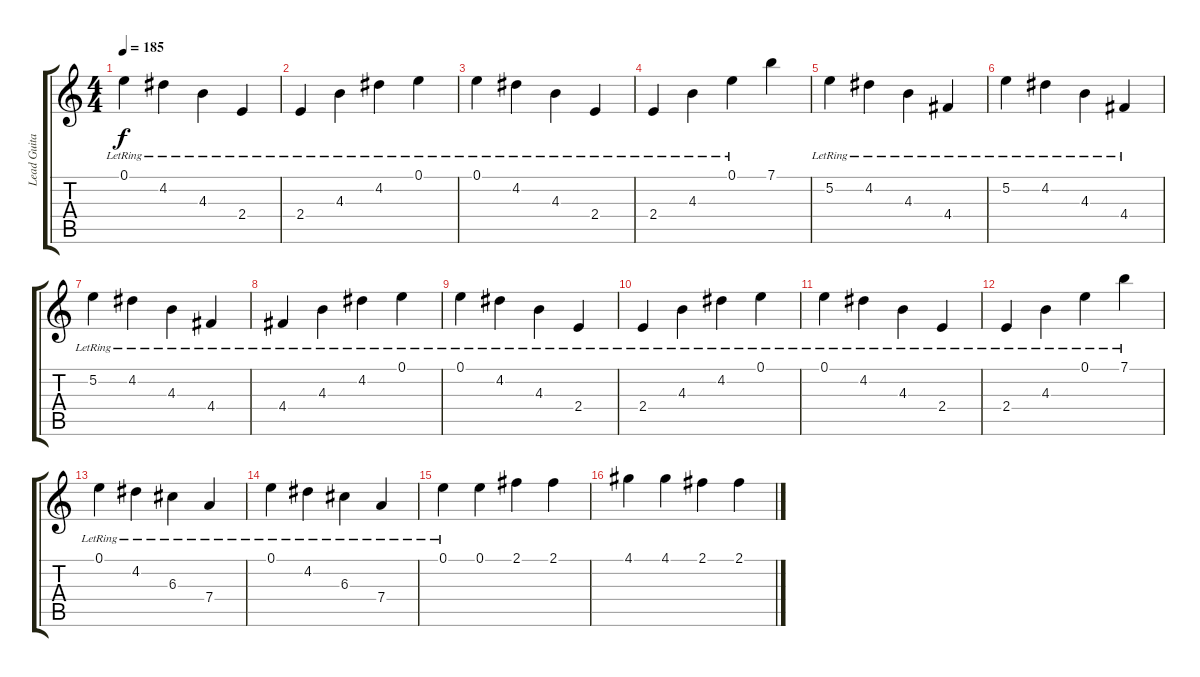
\track ("Lead Guitar" "Lead Guita") {instrument overdrivenguitar}
\staff {score tabs}
\tuning (E4 B3 G3 D3 A2 D2) {hide}
\ts (4 4)
\tempo 185
\clef g2
\ks c
0.1{lr}.4{dy f} 4.2{lr}.4 4.3{lr}.4 2.4{lr}.4 |
2.4{lr}.4 4.3{lr}.4 4.2{lr}.4 0.1{lr}.4 |
0.1{lr}.4 4.2{lr}.4 4.3{lr}.4 2.4{lr}.4 |
2.4{lr}.4 4.3{lr}.4 0.1{lr}.4 7.1.4 |
5.2{lr}.4 4.2{lr}.4 4.3{lr}.4 4.4{lr}.4 |
5.2{lr}.4 4.2{lr}.4 4.3{lr}.4 4.4{lr}.4 |
5.2{lr}.4 4.2{lr}.4 4.3{lr}.4 4.4{lr}.4 |
4.4{lr}.4 4.3{lr}.4 4.2{lr}.4 0.1{lr}.4 |
0.1{lr}.4 4.2{lr}.4 4.3{lr}.4 2.4{lr}.4 |
2.4{lr}.4 4.3{lr}.4 4.2{lr}.4 0.1{lr}.4 |
0.1{lr}.4 4.2{lr}.4 4.3{lr}.4 2.4{lr}.4 |
2.4{lr}.4 4.3{lr}.4 0.1{lr}.4 7.1{lr}.4 |
0.1{lr}.4 4.2{lr}.4 6.3{lr}.4 7.4{lr}.4 |
0.1{lr}.4 4.2{lr}.4 6.3{lr}.4 7.4{lr}.4 |
0.1{lr}.4 0.1.4 2.1.4 2.1.4 |
4.1.4 4.1.4 2.1.4 2.1.4
